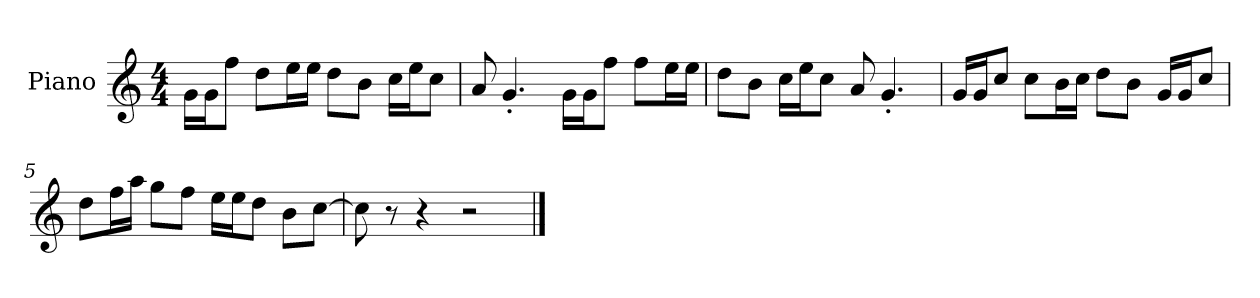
**kern
*part1
*staff1
*I"Piano
*I'P-no
*clefG2
*k[]
*M4/4
*MM90
=1
16g\LL
16g\J
8ff\J
8dd\L
16ee\L
16ee\JJ
8dd\L
8b\J
16cc\LL
16ee\J
8cc\J
=2
8a/
4.g'/
16g\LL
16g\J
8ff\J
8ff\L
16ee\L
16ee\JJ
=3
8dd\L
8b\J
16cc\LL
16ee\J
8cc\J
8a/
4.g'/
=4
16g/LL
16g/J
8cc/J
8cc\L
16b\L
16cc\JJ
8dd\L
8b\J
16g/LL
16g/J
8cc/J
!!LO:LB:g=z
=5
8dd\L
16ff\L
16aa\JJ
8gg\L
8ff\J
16ee\LL
16ee\J
8dd\J
8b\L
[8cc\J
=6
8cc\]
8r
4r
2r
==
*-
